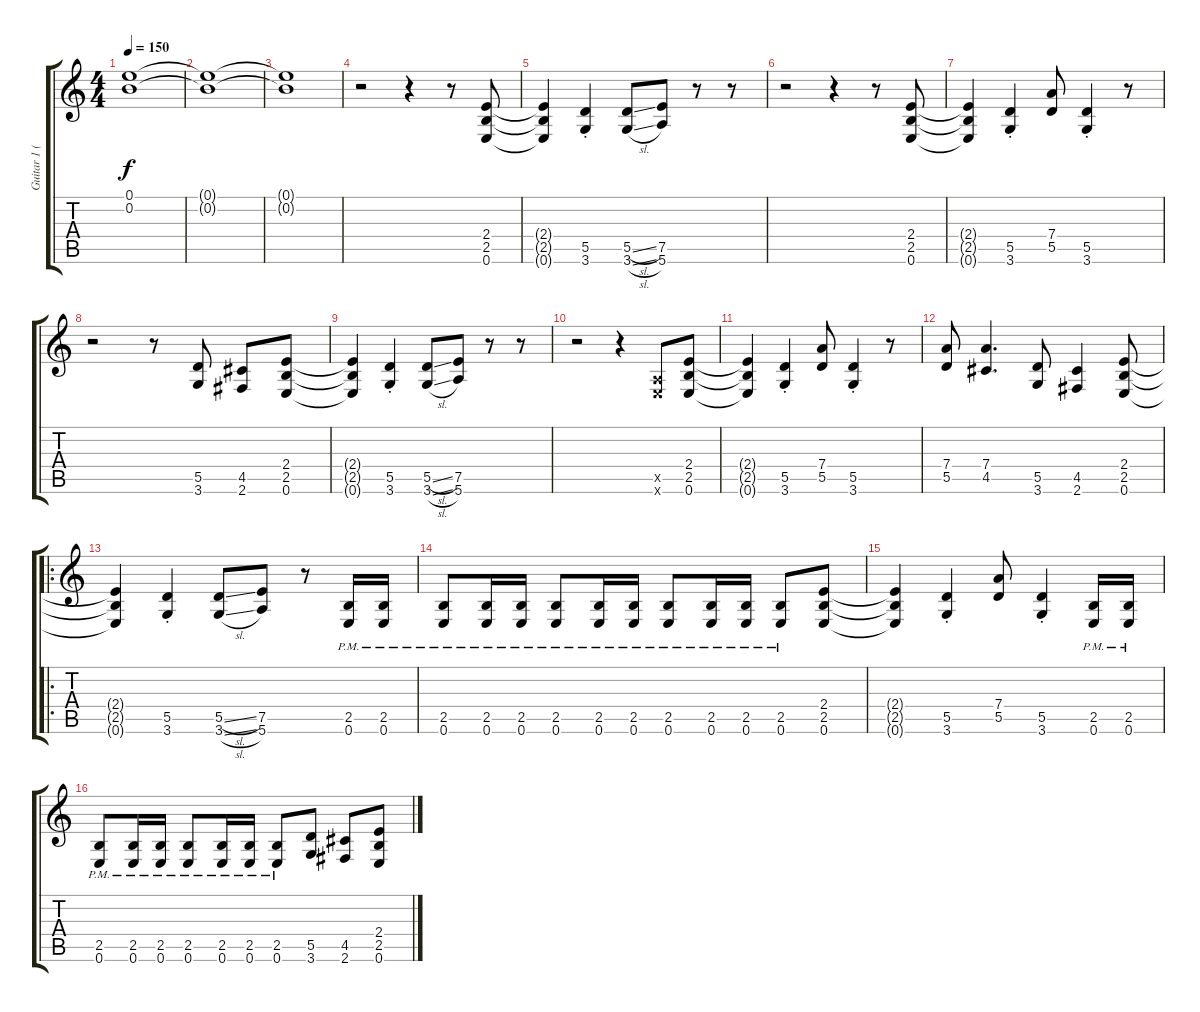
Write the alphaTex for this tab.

\track ("Guitar 1 (Smith)" "Guitar 1 (") {instrument distortionguitar}
\staff {score tabs}
\tuning (E4 B3 G3 D3 A2 E2) {hide}
\ts (4 4)
\tempo 150
\clef g2
\ks c
(0.1{t} 0.2{t}).1{dy f} |
(0.1{t} 0.2{t}).1 |
(0.1{t} 0.2{t}).1 |
r.2 r.4 r.8 (2.4 2.5 0.6).8{volume 13} |
(2.4{t} 2.5{t} 0.6{t}).4 (5.5{st} 3.6{st}).4 (5.5{sl} 3.6{sl}).8 (7.5 5.6).8 r.8 r.8 |
r.2 r.4 r.8 (2.4 2.5 0.6).8 |
(2.4{t} 2.5{t} 0.6{t}).4 (5.5{st} 3.6{st}).4 (7.4 5.5).8 (5.5{st} 3.6{st}).4 r.8 |
r.2 r.8 (5.5 3.6).8 (4.5 2.6).8 (2.4 2.5 0.6).8 |
(2.4{t} 2.5{t} 0.6{t}).4 (5.5{st} 3.6{st}).4 (5.5{sl} 3.6{sl}).8 (7.5 5.6).8 r.8 r.8 |
r.2 r.4 (0.5{x} 0.6{x}).8 (2.4 2.5 0.6).8 |
(2.4{t} 2.5{t} 0.6{t}).4 (5.5{st} 3.6{st}).4 (7.4 5.5).8 (5.5{st} 3.6{st}).4 r.8 |
(7.4 5.5).8 (7.4 4.5).4{d} (5.5 3.6).8 (4.5 2.6).4 (2.4 2.5 0.6).8 |
\ro
(2.4{t} 2.5{t} 0.6{t}).4 (5.5{st} 3.6{st}).4 (5.5{sl} 3.6{sl}).8 (7.5 5.6).8 r.8 (2.5{pm} 0.6{pm}).16 (2.5{pm} 0.6{pm}).16 |
(2.5{pm} 0.6{pm}).8 (2.5{pm} 0.6{pm}).16 (2.5{pm} 0.6{pm}).16 (2.5{pm} 0.6{pm}).8 (2.5{pm} 0.6{pm}).16 (2.5{pm} 0.6{pm}).16 (2.5{pm} 0.6{pm}).8 (2.5{pm} 0.6{pm}).16 (2.5{pm} 0.6{pm}).16 (2.5{pm} 0.6{pm}).8 (2.4 2.5 0.6).8 |
(2.4{t} 2.5{t} 0.6{t}).4 (5.5{st} 3.6{st}).4 (7.4 5.5).8 (5.5{st} 3.6{st}).4 (2.5{pm} 0.6{pm}).16 (2.5{pm} 0.6{pm}).16 |
(2.5{pm} 0.6{pm}).8 (2.5{pm} 0.6{pm}).16 (2.5{pm} 0.6{pm}).16 (2.5{pm} 0.6{pm}).8 (2.5{pm} 0.6{pm}).16 (2.5{pm} 0.6{pm}).16 (2.5{pm} 0.6{pm}).8 (5.5 3.6).8 (4.5 2.6).8 (2.4 2.5 0.6).8
